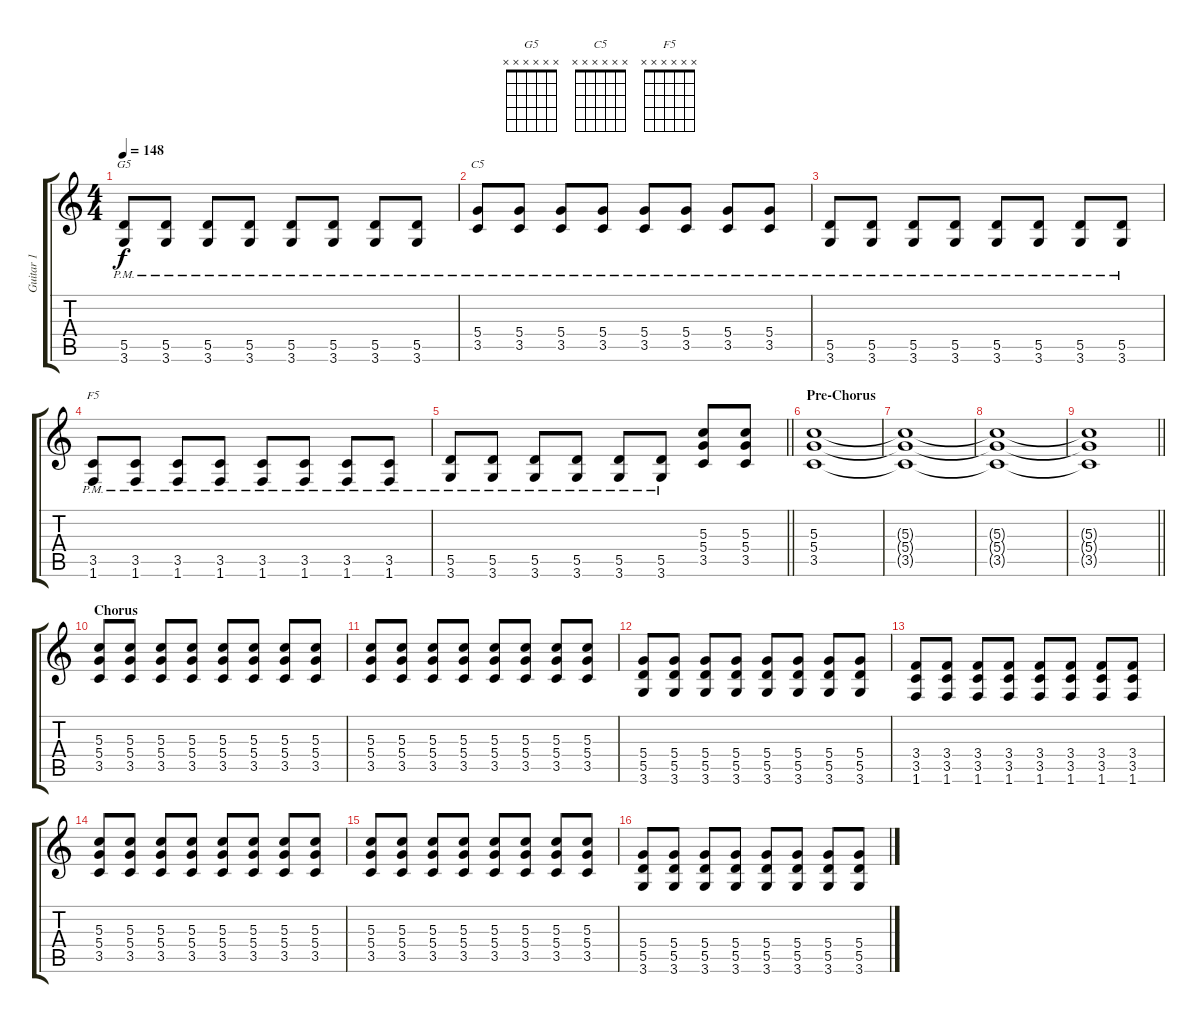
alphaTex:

\track ("Guitar 1" "Guitar 1") {instrument distortionguitar}
\staff {score tabs}
\tuning (E4 B3 G3 D3 A2 E2) {hide}
\chord ("G5" x x x x x x)
\chord ("C5" x x x x x x)
\chord ("F5" x x x x x x)
\ts (4 4)
\tempo 148
\clef g2
\ks c
(5.5{pm} 3.6{pm}).8{ch "G5" dy f} (5.5{pm} 3.6{pm}).8 (5.5{pm} 3.6{pm}).8 (5.5{pm} 3.6{pm}).8 (5.5{pm} 3.6{pm}).8 (5.5{pm} 3.6{pm}).8 (5.5{pm} 3.6{pm}).8 (5.5{pm} 3.6{pm}).8 |
(5.4{pm} 3.5{pm}).8{ch "C5"} (5.4{pm} 3.5{pm}).8 (5.4{pm} 3.5{pm}).8 (5.4{pm} 3.5{pm}).8 (5.4{pm} 3.5{pm}).8 (5.4{pm} 3.5{pm}).8 (5.4{pm} 3.5{pm}).8 (5.4{pm} 3.5{pm}).8 |
(5.5{pm} 3.6{pm}).8 (5.5{pm} 3.6{pm}).8 (5.5{pm} 3.6{pm}).8 (5.5{pm} 3.6{pm}).8 (5.5{pm} 3.6{pm}).8 (5.5{pm} 3.6{pm}).8 (5.5{pm} 3.6{pm}).8 (5.5{pm} 3.6{pm}).8 |
(3.5{pm} 1.6{pm}).8{ch "F5"} (3.5{pm} 1.6{pm}).8 (3.5{pm} 1.6{pm}).8 (3.5{pm} 1.6{pm}).8 (3.5{pm} 1.6{pm}).8 (3.5{pm} 1.6{pm}).8 (3.5{pm} 1.6{pm}).8 (3.5{pm} 1.6{pm}).8 |
\barLineRight lightlight
(5.5{pm} 3.6{pm}).8 (5.5{pm} 3.6{pm}).8 (5.5{pm} 3.6{pm}).8 (5.5{pm} 3.6{pm}).8 (5.5{pm} 3.6{pm}).8 (5.5{pm} 3.6{pm}).8 (5.3 5.4 3.5).8 (5.3 5.4 3.5).8 |
\section ("" "Pre-Chorus")
(5.3 5.4 3.5).1 |
(5.3{t} 5.4{t} 3.5{t}).1 |
(5.3{t} 5.4{t} 3.5{t}).1 |
\barLineRight lightlight
(5.3{t} 5.4{t} 3.5{t}).1 |
\section ("" "Chorus")
(5.3 5.4 3.5).8 (5.3 5.4 3.5).8 (5.3 5.4 3.5).8 (5.3 5.4 3.5).8 (5.3 5.4 3.5).8 (5.3 5.4 3.5).8 (5.3 5.4 3.5).8 (5.3 5.4 3.5).8 |
(5.3 5.4 3.5).8 (5.3 5.4 3.5).8 (5.3 5.4 3.5).8 (5.3 5.4 3.5).8 (5.3 5.4 3.5).8 (5.3 5.4 3.5).8 (5.3 5.4 3.5).8 (5.3 5.4 3.5).8 |
(5.4 5.5 3.6).8 (5.4 5.5 3.6).8 (5.4 5.5 3.6).8 (5.4 5.5 3.6).8 (5.4 5.5 3.6).8 (5.4 5.5 3.6).8 (5.4 5.5 3.6).8 (5.4 5.5 3.6).8 |
(3.4 3.5 1.6).8 (3.4 3.5 1.6).8 (3.4 3.5 1.6).8 (3.4 3.5 1.6).8 (3.4 3.5 1.6).8 (3.4 3.5 1.6).8 (3.4 3.5 1.6).8 (3.4 3.5 1.6).8 |
(5.3 5.4 3.5).8 (5.3 5.4 3.5).8 (5.3 5.4 3.5).8 (5.3 5.4 3.5).8 (5.3 5.4 3.5).8 (5.3 5.4 3.5).8 (5.3 5.4 3.5).8 (5.3 5.4 3.5).8 |
(5.3 5.4 3.5).8 (5.3 5.4 3.5).8 (5.3 5.4 3.5).8 (5.3 5.4 3.5).8 (5.3 5.4 3.5).8 (5.3 5.4 3.5).8 (5.3 5.4 3.5).8 (5.3 5.4 3.5).8 |
(5.4 5.5 3.6).8 (5.4 5.5 3.6).8 (5.4 5.5 3.6).8 (5.4 5.5 3.6).8 (5.4 5.5 3.6).8 (5.4 5.5 3.6).8 (5.4 5.5 3.6).8 (5.4 5.5 3.6).8
